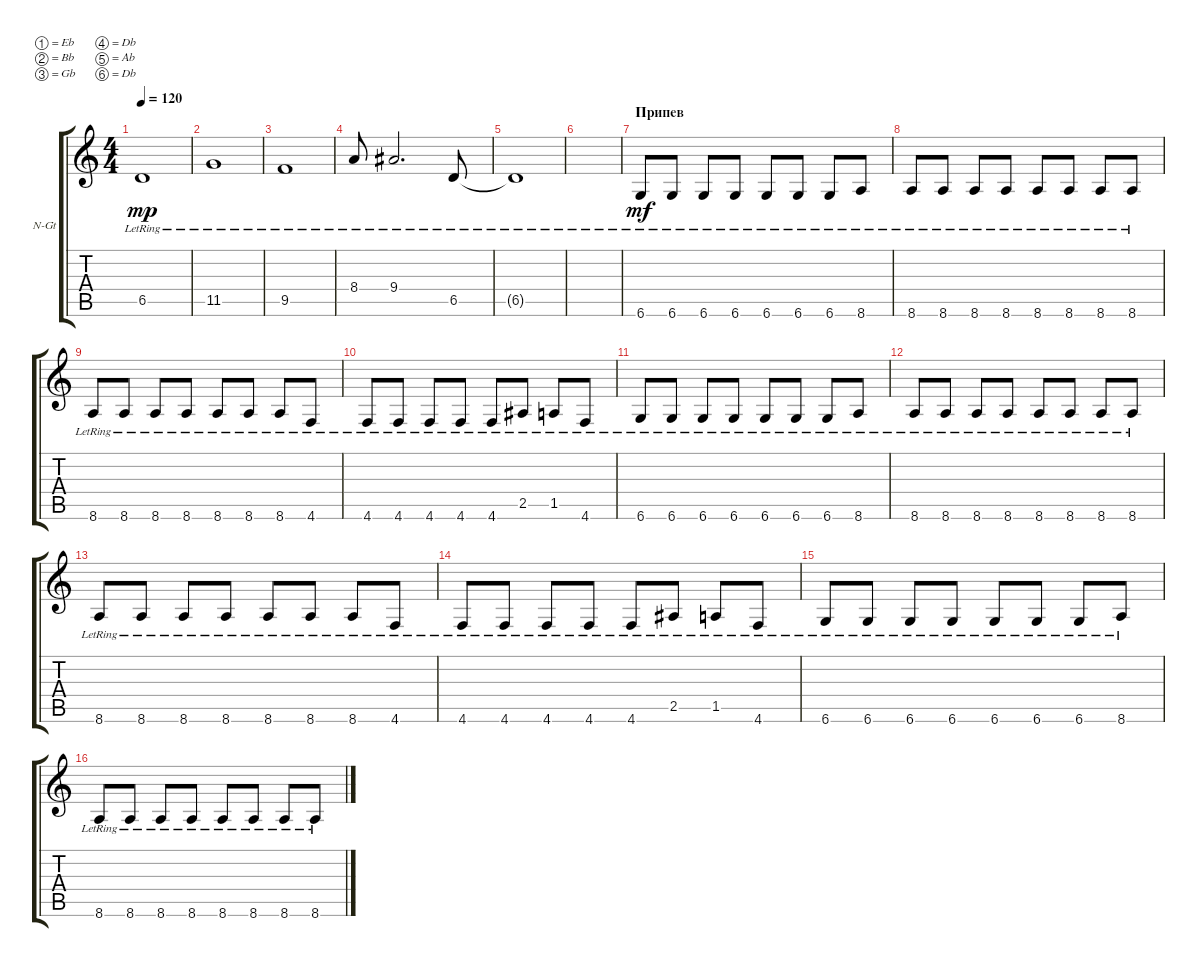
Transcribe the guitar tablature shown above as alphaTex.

\defaultSystemsLayout 4
\bracketExtendMode groupsimilarinstruments
\firstSystemTrackNameOrientation horizontal
\otherSystemsTrackNameOrientation horizontal
\track ("Nylon Guitar" "N-Gt") {instrument acousticguitarnylon}
\staff {score tabs}
\tuning (Eb4 Bb3 Gb3 Db3 Ab2 Db2)
\ts (4 4)
\tempo 120
\clef g2
\ks c
6.5{lr t}.1{dy mp} |
11.5{lr}.1 |
9.5{lr}.1 |
8.4{lr}.8 9.4{lr}.2{d} 6.5{lr}.8 |
6.5{lr t}.1 |
|
\section ("" "Припев")
6.6{lr}.8{dy mf} 6.6{lr}.8 6.6{lr}.8 6.6{lr}.8 6.6{lr}.8 6.6{lr}.8 6.6{lr}.8 8.6{lr}.8 |
8.6{lr}.8 8.6{lr}.8 8.6{lr}.8 8.6{lr}.8 8.6{lr}.8 8.6{lr}.8 8.6{lr}.8 8.6{lr}.8 |
8.6{lr}.8 8.6{lr}.8 8.6{lr}.8 8.6{lr}.8 8.6{lr}.8 8.6{lr}.8 8.6{lr}.8 4.6{lr}.8 |
4.6{lr}.8 4.6{lr}.8 4.6{lr}.8 4.6{lr}.8 4.6{lr}.8 2.5{lr}.8 1.5{lr}.8 4.6{lr}.8 |
6.6{lr}.8 6.6{lr}.8 6.6{lr}.8 6.6{lr}.8 6.6{lr}.8 6.6{lr}.8 6.6{lr}.8 8.6{lr}.8 |
8.6{lr}.8 8.6{lr}.8 8.6{lr}.8 8.6{lr}.8 8.6{lr}.8 8.6{lr}.8 8.6{lr}.8 8.6{lr}.8 |
8.6{lr}.8 8.6{lr}.8 8.6{lr}.8 8.6{lr}.8 8.6{lr}.8 8.6{lr}.8 8.6{lr}.8 4.6{lr}.8 |
4.6{lr}.8 4.6{lr}.8 4.6{lr}.8 4.6{lr}.8 4.6{lr}.8 2.5{lr}.8 1.5{lr}.8 4.6{lr}.8 |
6.6{lr}.8 6.6{lr}.8 6.6{lr}.8 6.6{lr}.8 6.6{lr}.8 6.6{lr}.8 6.6{lr}.8 8.6{lr}.8 |
8.6{lr}.8 8.6{lr}.8 8.6{lr}.8 8.6{lr}.8 8.6{lr}.8 8.6{lr}.8 8.6{lr}.8 8.6{lr}.8
